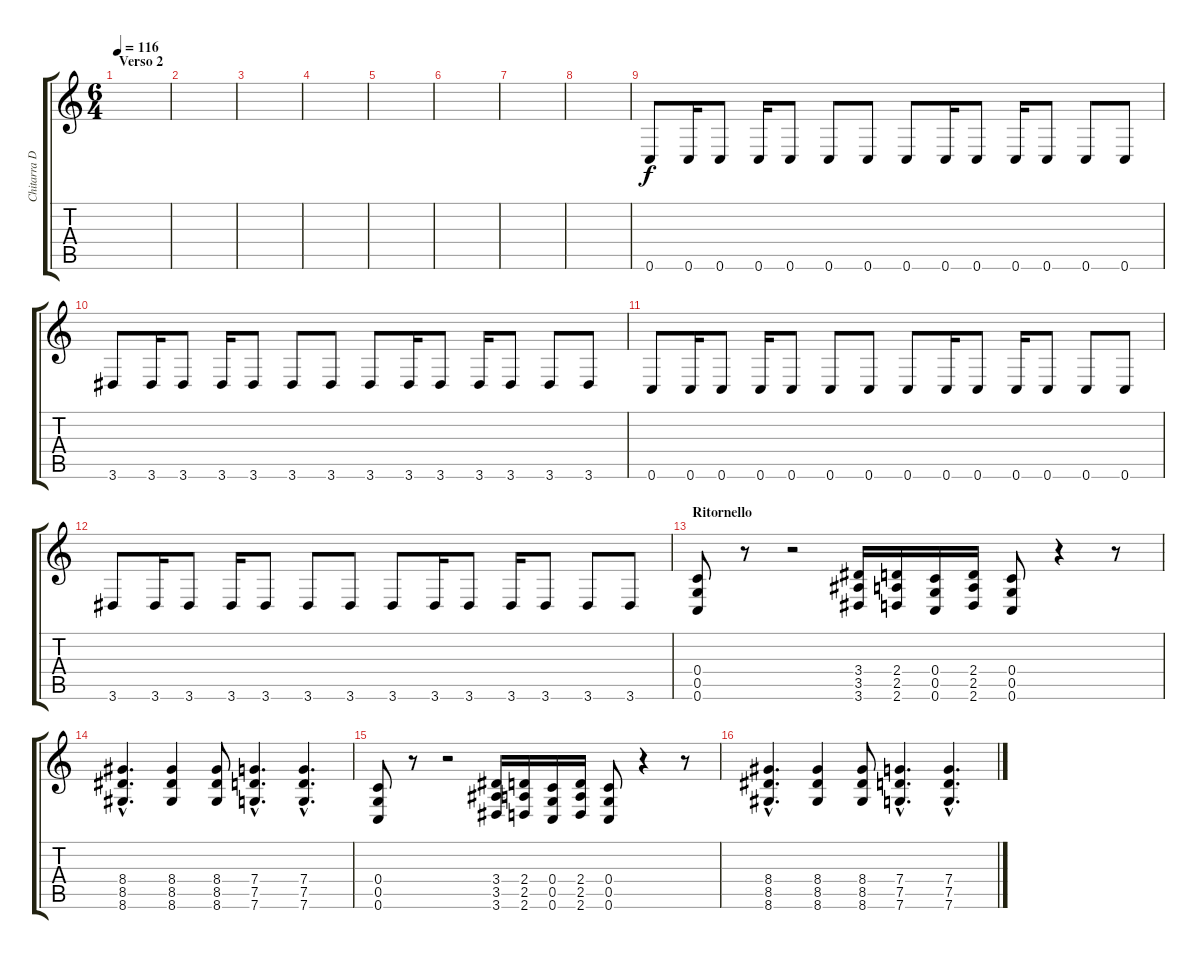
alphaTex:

\track ("Chitarra Distorta" "Chitarra D") {instrument overdrivenguitar}
\staff {score tabs}
\tuning (D4 A3 F3 C3 G2 C2) {hide}
\ts (6 4)
\section ("" "Verso 2")
\tempo 116
\clef g2
\ks c
|
|
|
|
|
|
|
|
0.6.8{volume 8} 0.6.16 0.6.8 0.6.16 0.6.8 0.6.8 0.6.8 0.6.8 0.6.16 0.6.8 0.6.16 0.6.8 0.6.8 0.6.8 |
3.6.8 3.6.16 3.6.8 3.6.16 3.6.8 3.6.8 3.6.8 3.6.8 3.6.16 3.6.8 3.6.16 3.6.8 3.6.8 3.6.8 |
0.6.8 0.6.16 0.6.8 0.6.16 0.6.8 0.6.8 0.6.8 0.6.8 0.6.16 0.6.8 0.6.16 0.6.8 0.6.8 0.6.8 |
3.6.8{volume 16} 3.6.16 3.6.8 3.6.16 3.6.8 3.6.8 3.6.8 3.6.8 3.6.16 3.6.8 3.6.16 3.6.8 3.6.8 3.6.8 |
\section ("" "Ritornello")
(0.4 0.5 0.6).8 r.8 r.2 (3.4 3.5 3.6).16 (2.4 2.5 2.6).16 (0.4 0.5 0.6).16 (2.4 2.5 2.6).16 (0.4 0.5 0.6).8 r.4 r.8 |
(8.4{hac} 8.5{hac} 8.6{hac}).4{d} (8.4 8.5 8.6).4 (8.4 8.5 8.6).8 (7.4{hac} 7.5{hac} 7.6{hac}).4{d} (7.4{hac} 7.5{hac} 7.6{hac}).4{d} |
(0.4 0.5 0.6).8 r.8 r.2 (3.4 3.5 3.6).16 (2.4 2.5 2.6).16 (0.4 0.5 0.6).16 (2.4 2.5 2.6).16 (0.4 0.5 0.6).8 r.4 r.8 |
(8.4{hac} 8.5{hac} 8.6{hac}).4{d} (8.4 8.5 8.6).4 (8.4 8.5 8.6).8 (7.4{hac} 7.5{hac} 7.6{hac}).4{d} (7.4{hac} 7.5{hac} 7.6{hac}).4{d}
